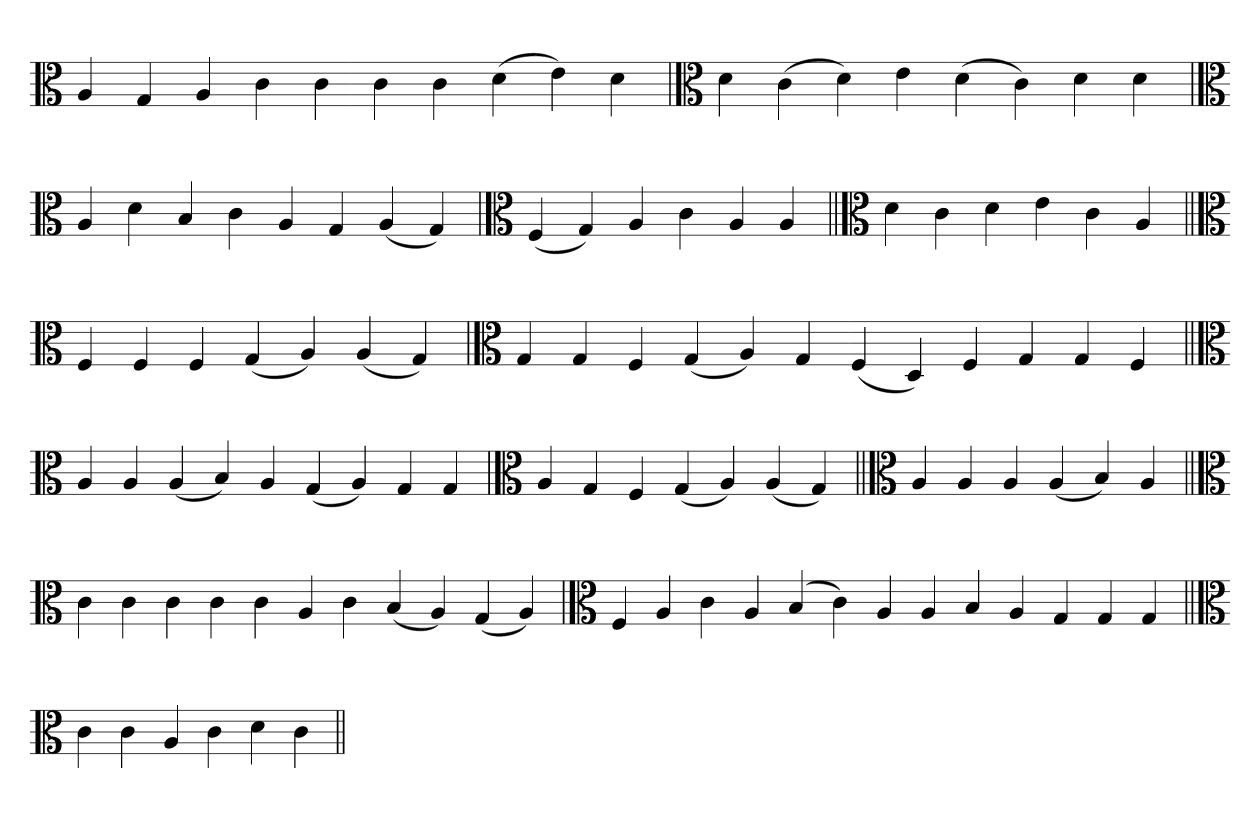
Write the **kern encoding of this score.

**kern
*part1
*staff1
*clefC3
=
4A
4G
4A
4c
4c
4c
4c
(4d
4e)
4d
=`
*clefC3
4d
(4c
4d)
4e
(4d
4c)
4d
4d
='
*clefC3
4A
4d
4B
4c
4A
4G
(4A
4G)
=`
*clefC3
(4F
4G)
4A
4c
4A
4A
=||
*clefC3
4d
4c
4d
4e
4c
4A
=||
*clefC3
4F
4F
4F
(4G
4A)
(4A
4G)
='
*clefC3
4G
4G
4F
(4G
4A)
4G
(4F
4D)
4F
4G
4G
4F
=||
*clefC3
4A
4A
(4A
4B)
4A
(4G
4A)
4G
4G
=`
*clefC3
4A
4G
4F
(4G
4A)
(4A
4G)
=||
*clefC3
4A
4A
4A
(4A
4B)
4A
=||
*clefC3
4c
4c
4c
4c
4c
4A
4c
(4B
4A)
(4G
4A)
='
*clefC3
4F
4A
4c
4A
(4B
4c)
4A
4A
4B
4A
4G
4G
4G
=||
*clefC3
4c
4c
4A
4c
4d
4c
=||
*-
